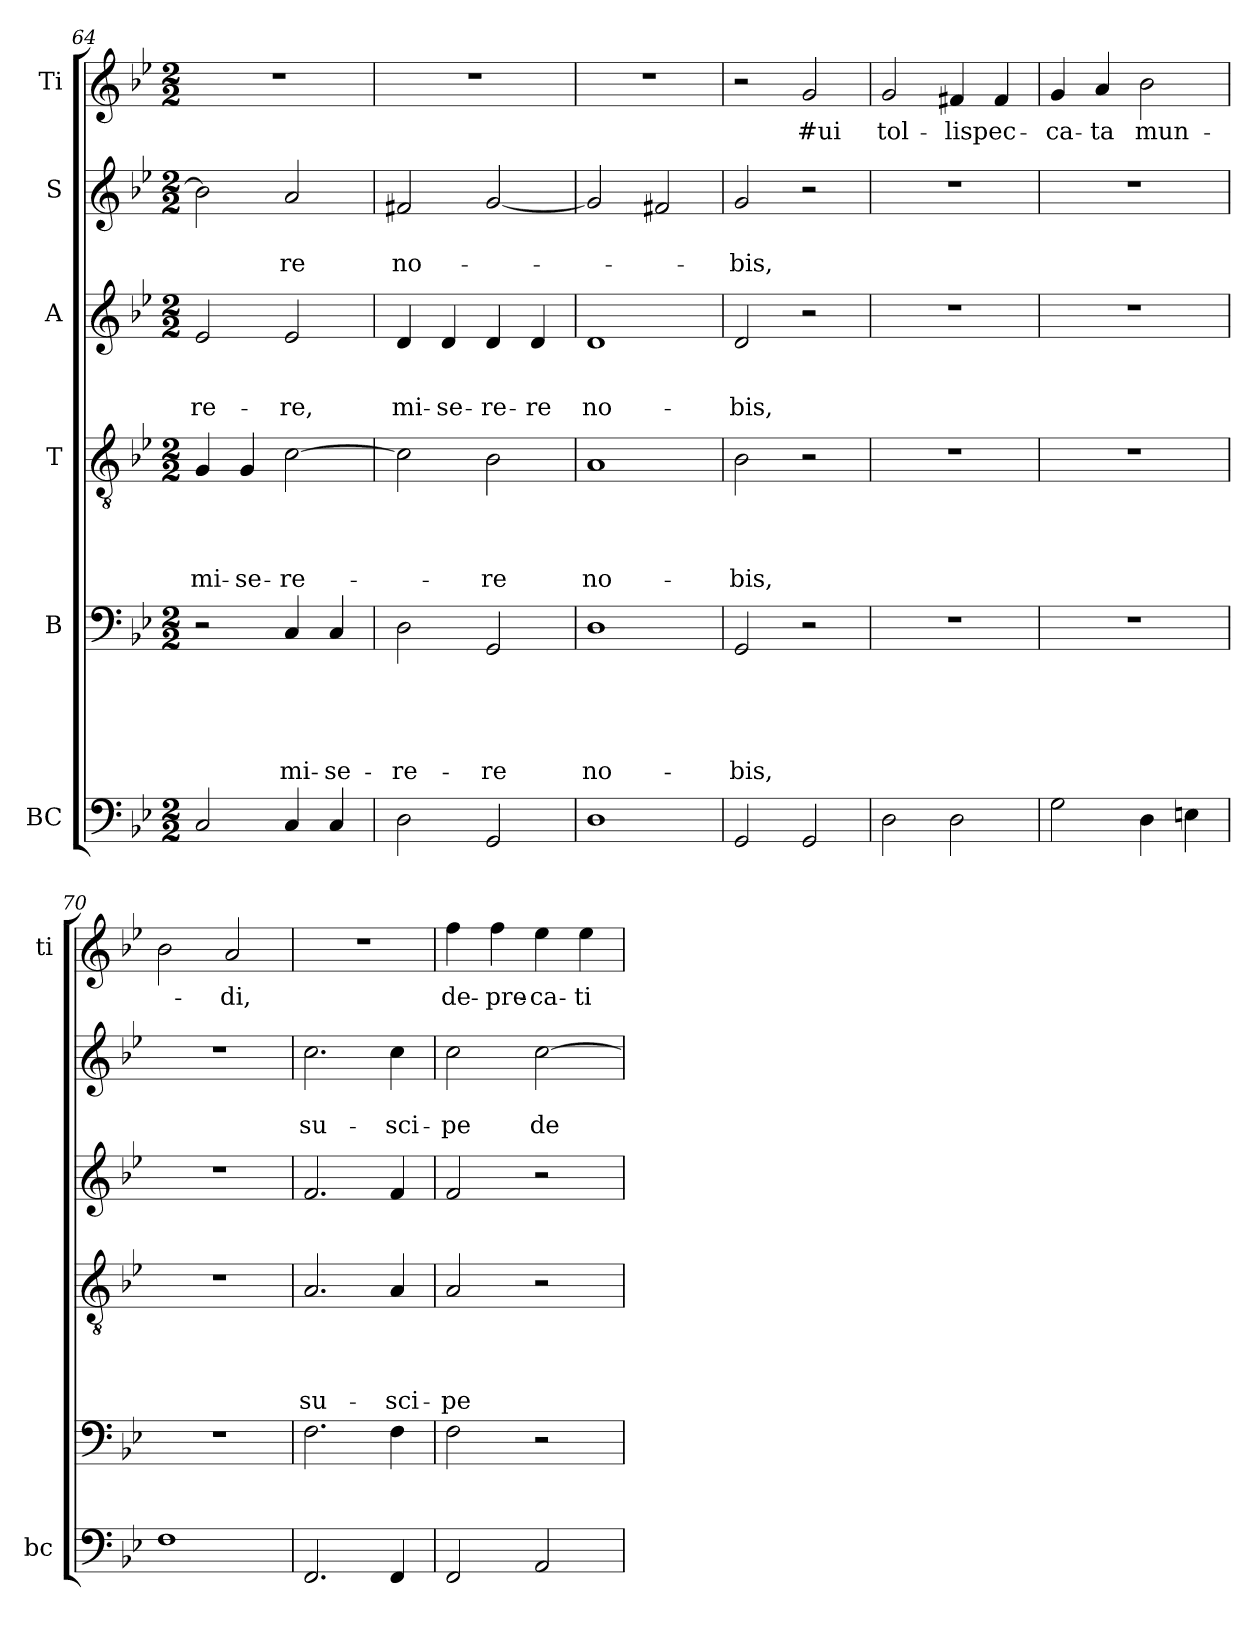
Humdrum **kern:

**kern	**kern	**text	**text	**text	**text	**text	**kern	**text	**text	**text	**text	**kern	**text	**text	**text	**kern	**text	**text	**kern	**text
*part6	*part5	*part5	*part5	*part5	*part5	*part5	*part4	*part4	*part4	*part4	*part4	*part3	*part3	*part3	*part3	*part2	*part2	*part2	*part1	*part1
*staff6	*staff5	*staff5	*staff5	*staff5	*staff5	*staff5	*staff4	*staff4	*staff4	*staff4	*staff4	*staff3	*staff3	*staff3	*staff3	*staff2	*staff2	*staff2	*staff1	*staff1
*I"BC	*I"B	*	*	*	*	*	*I"T	*	*	*	*	*I"A	*	*	*	*I"S	*	*	*I"Ti	*
*I'bc	*	*	*	*	*	*	*	*	*	*	*	*	*	*	*	*	*	*	*I'ti	*
*clefF4	*clefF4	*	*	*	*	*	*clefGv2	*	*	*	*	*clefG2	*	*	*	*clefG2	*	*	*clefG2	*
*k[b-e-]	*k[b-e-]	*	*	*	*	*	*k[b-e-]	*	*	*	*	*k[b-e-]	*	*	*	*k[b-e-]	*	*	*k[b-e-]	*
*B-:	*B-:	*	*	*	*	*	*B-:	*	*	*	*	*B-:	*	*	*	*B-:	*	*	*B-:	*
*M2/2	*M2/2	*	*	*	*	*	*M2/2	*	*	*	*	*M2/2	*	*	*	*M2/2	*	*	*M2/2	*
=64	=64	=64	=64	=64	=64	=64	=64	=64	=64	=64	=64	=64	=64	=64	=64	=64	=64	=64	=64	=64
!	!	!	!	!	!	!	!	!	!	!	!LO:LY:b	!	!	!	!LO:LY:b	!	!	!	!	!
2C/	2r	.	.	.	.	.	4G/	.	.	.	mi-	2e-/	.	.	-re-	2b-\]	.	.	1r	.
!	!	!	!	!	!	!	!	!	!	!	!LO:LY:b	!	!	!	!	!	!	!	!	!
.	.	.	.	.	.	.	4G/	.	.	.	-se-	.	.	.	.	.	.	.	.	.
!	!	!	!	!	!	!LO:LY:b	!	!	!	!	!LO:LY:b	!	!	!	!LO:LY:b	!	!	!LO:LY:b	!	!
4C/	4C/	.	.	.	.	mi-	[>2c\	.	.	.	-re-	2e-/	.	.	-re,	2a/	.	-re	.	.
!	!	!	!	!	!	!LO:LY:b	!	!	!	!	!	!	!	!	!	!	!	!	!	!
4C/	4C/	.	.	.	.	-se-	.	.	.	.	.	.	.	.	.	.	.	.	.	.
=65	=65	=65	=65	=65	=65	=65	=65	=65	=65	=65	=65	=65	=65	=65	=65	=65	=65	=65	=65	=65
!	!	!	!	!	!	!LO:LY:b	!	!	!	!	!	!	!	!	!LO:LY:b	!	!	!LO:LY:b	!	!
2D\	2D\	.	.	.	.	-re-	2c\]	.	.	.	.	4d/	.	.	mi-	2f#X/	.	no-	1r	.
!	!	!	!	!	!	!	!	!	!	!	!	!	!	!	!LO:LY:b	!	!	!	!	!
.	.	.	.	.	.	.	.	.	.	.	.	4d/	.	.	-se-	.	.	.	.	.
!	!	!	!	!	!	!LO:LY:b	!	!	!	!	!LO:LY:b	!	!	!	!LO:LY:b	!	!	!	!	!
2GG/	2GG/	.	.	.	.	-re	2B-\	.	.	.	-re	4d/	.	.	-re-	[<2g/	.	.	.	.
!	!	!	!	!	!	!	!	!	!	!	!	!	!	!	!LO:LY:b	!	!	!	!	!
.	.	.	.	.	.	.	.	.	.	.	.	4d/	.	.	-re	.	.	.	.	.
=66	=66	=66	=66	=66	=66	=66	=66	=66	=66	=66	=66	=66	=66	=66	=66	=66	=66	=66	=66	=66
!	!	!	!	!	!	!LO:LY:b	!	!	!	!	!LO:LY:b	!	!	!	!LO:LY:b	!	!	!	!	!
1D	1D	.	.	.	.	no-	1A	.	.	.	no-	1d	.	.	no-	2g/]	.	.	1r	.
.	.	.	.	.	.	.	.	.	.	.	.	.	.	.	.	2f#X/	.	.	.	.
=67	=67	=67	=67	=67	=67	=67	=67	=67	=67	=67	=67	=67	=67	=67	=67	=67	=67	=67	=67	=67
!	!	!	!	!	!	!LO:LY:b	!	!	!	!	!LO:LY:b	!	!	!	!LO:LY:b	!	!	!LO:LY:b	!	!
2GG/	2GG/	.	.	.	.	-bis,	2B-\	.	.	.	-bis,	2d/	.	.	-bis,	2g/	.	-bis,	2r	.
!	!	!	!	!	!	!	!	!	!	!	!	!	!	!	!	!	!	!	!	!LO:LY:b
2GG/	2r	.	.	.	.	.	2r	.	.	.	.	2r	.	.	.	2r	.	.	2g/	#ui
=68	=68	=68	=68	=68	=68	=68	=68	=68	=68	=68	=68	=68	=68	=68	=68	=68	=68	=68	=68	=68
!	!	!	!	!	!	!	!	!	!	!	!	!	!	!	!	!	!	!	!	!LO:LY:b
2D\	1r	.	.	.	.	.	1r	.	.	.	.	1r	.	.	.	1r	.	.	2g/	tol-
!	!	!	!	!	!	!	!	!	!	!	!	!	!	!	!	!	!	!	!	!LO:LY:b
2D\	.	.	.	.	.	.	.	.	.	.	.	.	.	.	.	.	.	.	4f#X/	-lispec-
.	.	.	.	.	.	.	.	.	.	.	.	.	.	.	.	.	.	.	4f#/	.
=69	=69	=69	=69	=69	=69	=69	=69	=69	=69	=69	=69	=69	=69	=69	=69	=69	=69	=69	=69	=69
!	!	!	!	!	!	!	!	!	!	!	!	!	!	!	!	!	!	!	!	!LO:LY:b
2G\	1r	.	.	.	.	.	1r	.	.	.	.	1r	.	.	.	1r	.	.	4g/	-ca-
!	!	!	!	!	!	!	!	!	!	!	!	!	!	!	!	!	!	!	!	!LO:LY:b
.	.	.	.	.	.	.	.	.	.	.	.	.	.	.	.	.	.	.	4a/	-ta
!	!	!	!	!	!	!	!	!	!	!	!	!	!	!	!	!	!	!	!	!LO:LY:b
4D\	.	.	.	.	.	.	.	.	.	.	.	.	.	.	.	.	.	.	2b-\	mun-
4En\	.	.	.	.	.	.	.	.	.	.	.	.	.	.	.	.	.	.	.	.
!!LO:LB:g=z
=70	=70	=70	=70	=70	=70	=70	=70	=70	=70	=70	=70	=70	=70	=70	=70	=70	=70	=70	=70	=70
1F	1r	.	.	.	.	.	1r	.	.	.	.	1r	.	.	.	1r	.	.	2b-\	.
!	!	!	!	!	!	!	!	!	!	!	!	!	!	!	!	!	!	!	!	!LO:LY:b
.	.	.	.	.	.	.	.	.	.	.	.	.	.	.	.	.	.	.	2a/	-di,
=71	=71	=71	=71	=71	=71	=71	=71	=71	=71	=71	=71	=71	=71	=71	=71	=71	=71	=71	=71	=71
!	!	!	!	!	!	!	!	!	!	!	!LO:LY:b	!	!	!	!	!	!	!LO:LY:b	!	!
2.FF/	2.F\	.	.	.	.	.	2.A/	.	.	.	su-	2.f/	.	.	.	2.cc\	.	su-	1r	.
!	!	!	!	!	!	!	!	!	!	!	!LO:LY:b	!	!	!	!	!	!	!LO:LY:b	!	!
4FF/	4F\	.	.	.	.	.	4A/	.	.	.	-sci-	4f/	.	.	.	4cc\	.	-sci-	.	.
=72	=72	=72	=72	=72	=72	=72	=72	=72	=72	=72	=72	=72	=72	=72	=72	=72	=72	=72	=72	=72
!	!	!	!	!	!	!	!	!	!	!	!LO:LY:b	!	!	!	!	!	!	!LO:LY:b	!	!LO:LY:b
2FF/	2F\	.	.	.	.	.	2A/	.	.	.	-pe	2f/	.	.	.	2cc\	.	-pe	4ff\	de-
!	!	!	!	!	!	!	!	!	!	!	!	!	!	!	!	!	!	!	!	!LO:LY:b
.	.	.	.	.	.	.	.	.	.	.	.	.	.	.	.	.	.	.	4ff\	-pre-
!	!	!	!	!	!	!	!	!	!	!	!	!	!	!	!	!	!	!LO:LY:b	!	!LO:LY:b
2AA/	2r	.	.	.	.	.	2r	.	.	.	.	2r	.	.	.	[>2cc\	.	de-	4ee-\	-ca-
!	!	!	!	!	!	!	!	!	!	!	!	!	!	!	!	!	!	!	!	!LO:LY:b
.	.	.	.	.	.	.	.	.	.	.	.	.	.	.	.	.	.	.	4ee-\	-ti-
=	=	=	=	=	=	=	=	=	=	=	=	=	=	=	=	=	=	=	=	=
*-	*-	*-	*-	*-	*-	*-	*-	*-	*-	*-	*-	*-	*-	*-	*-	*-	*-	*-	*-	*-
